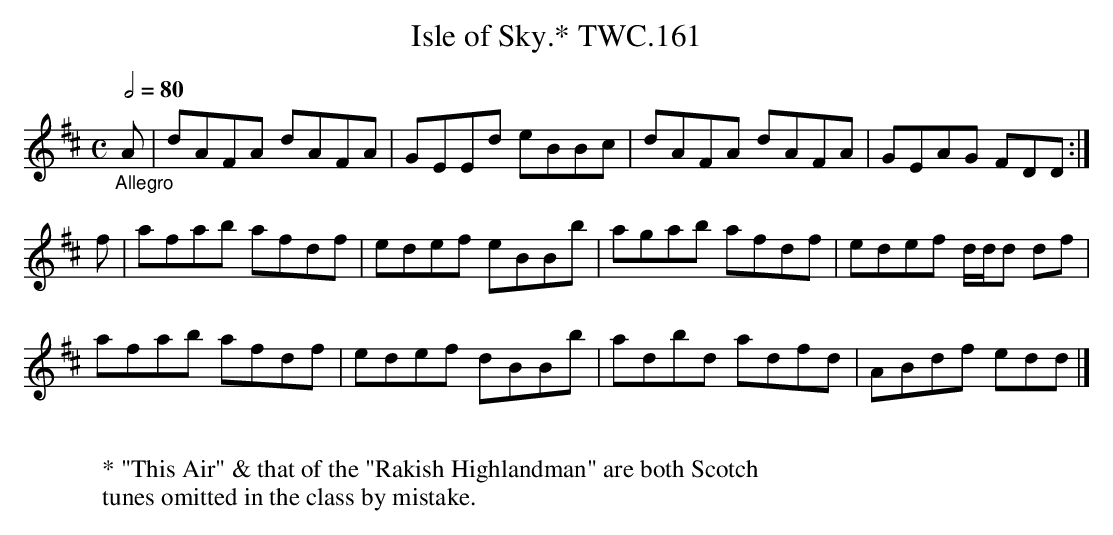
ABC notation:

X:1
T:Isle of Sky.* TWC.161
L:1/8
M:C
Q:1/2=80
K:D
"_Allegro"\
A|dAFA dAFA|GEEd eBBc|dAFA dAFA|GEAG FDD :|
f|afab afdf|edef eBBb|agab afdf|edef d/d/d df|
afab afdf|edef dBBb|adbd adfd|ABdf edd |]
W:
W: * "This Air" & that of the "Rakish Highlandman" are both Scotch
W: tunes omitted in the class by mistake.
